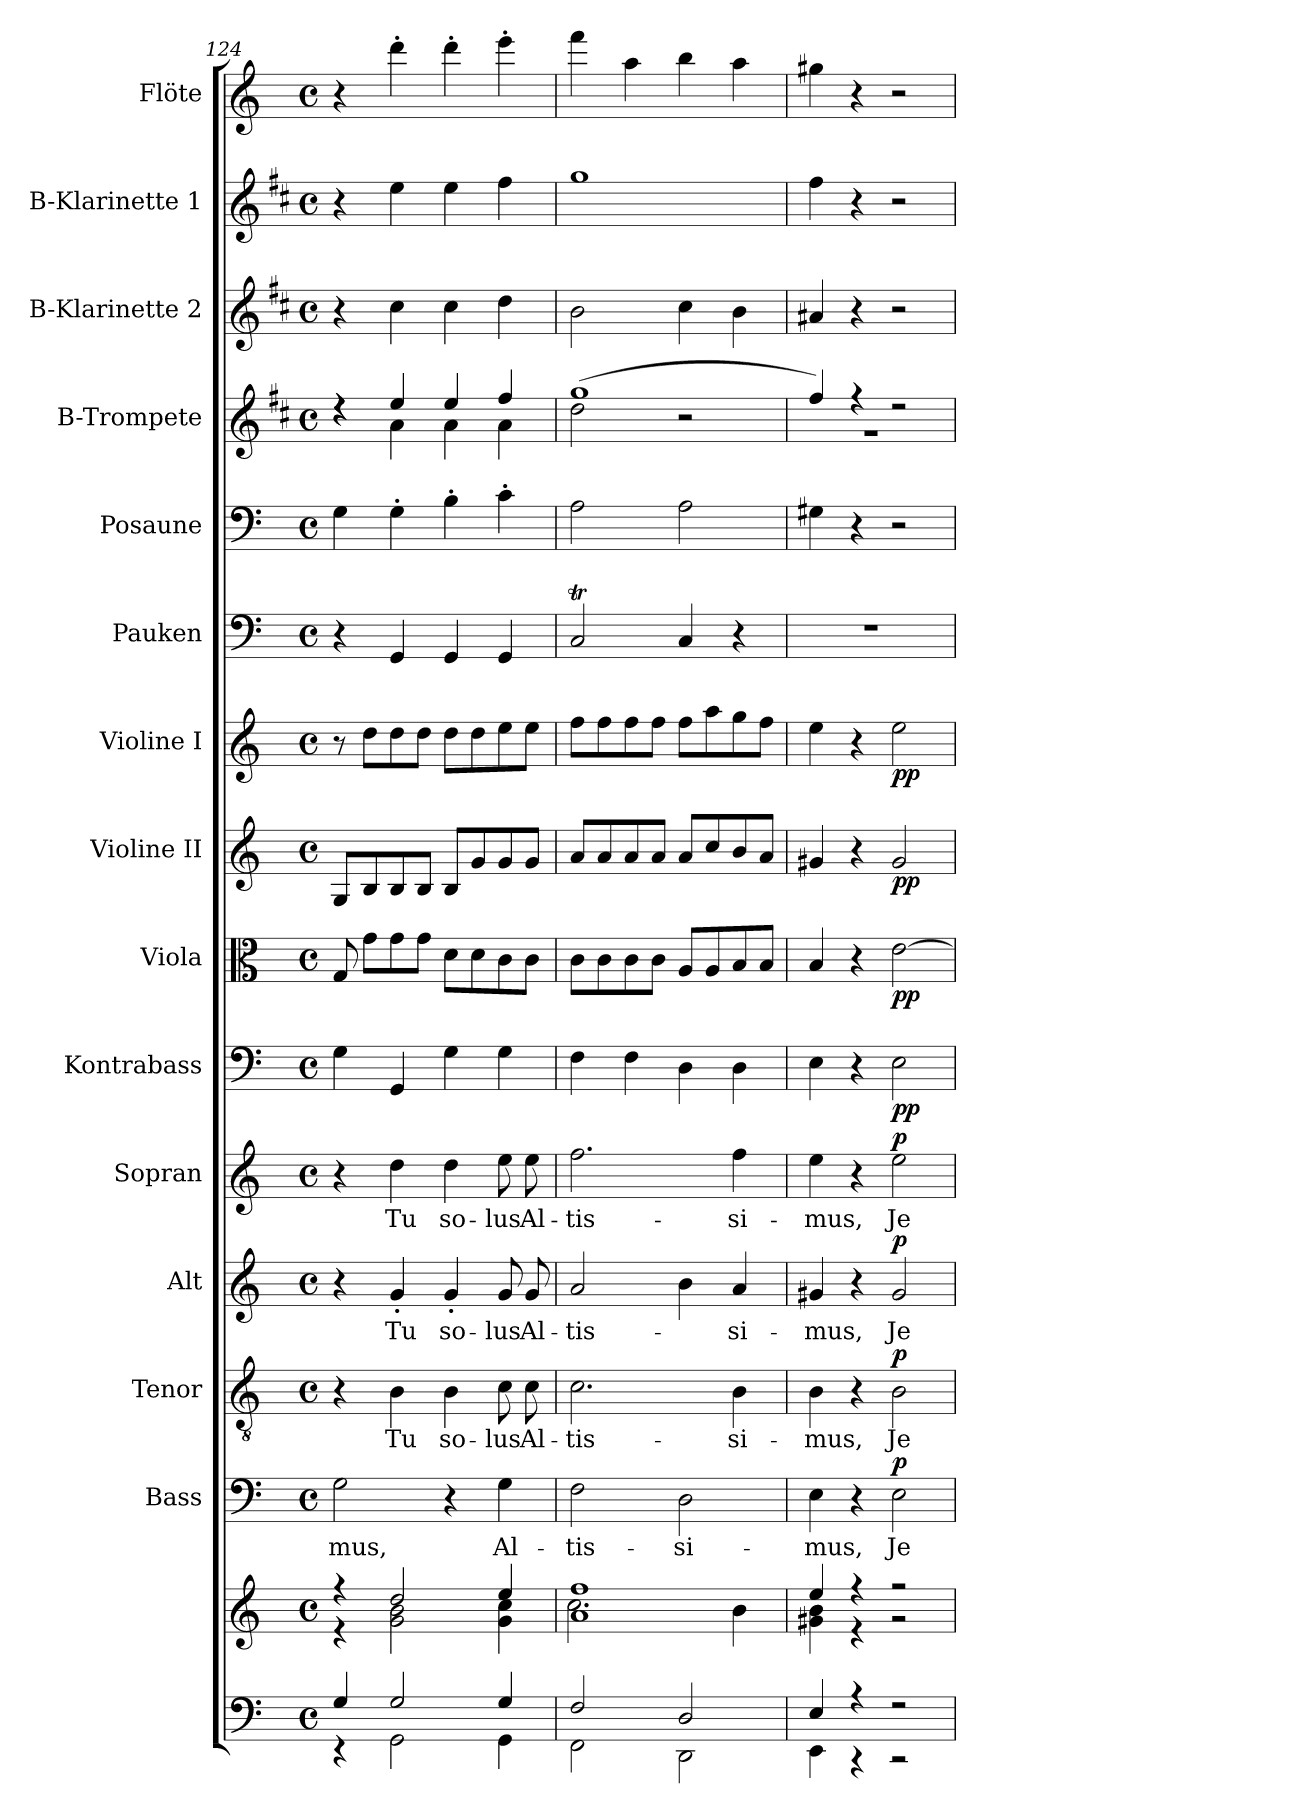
**kern	**kern	**kern	**text	**dynam	**kern	**text	**dynam	**kern	**text	**dynam	**kern	**text	**dynam	**kern	**dynam	**kern	**dynam	**kern	**dynam	**kern	**dynam	**kern	**kern	**kern	**kern	**kern	**kern
*part15	*part15	*part14	*part14	*part14	*part13	*part13	*part13	*part12	*part12	*part12	*part11	*part11	*part11	*part10	*part10	*part9	*part9	*part8	*part8	*part7	*part7	*part6	*part5	*part4	*part3	*part2	*part1
*staff16	*staff15	*staff14	*staff14	*staff14	*staff13	*staff13	*staff13	*staff12	*staff12	*staff12	*staff11	*staff11	*staff11	*staff10	*staff10	*staff9	*staff9	*staff8	*staff8	*staff7	*staff7	*staff6	*staff5	*staff4	*staff3	*staff2	*staff1
*	*	*I"Bass	*	*	*I"Tenor	*	*	*I"Alt	*	*	*I"Sopran	*	*	*I"Kontrabass	*	*I"Viola	*	*I"Violine II	*	*I"Violine I	*	*I"Pauken	*I"Posaune	*I"B-Trompete	*I"B-Klarinette 2	*I"B-Klarinette 1	*I"Flöte
*	*	*I'B.	*	*	*I'T.	*	*	*I'A.	*	*	*I'S.	*	*	*I'Kb.	*	*I'Vla.	*	*I'Vl. II	*	*I'Vl. I	*	*I'Pk.	*I'Pos.	*I'B Trp.	*I'B Kl. 2	*I'B Kl. 1	*I'Fl.
!!LO:PB:g=z
*clefF4	*clefG2	*clefF4	*	*	*clefGv2	*	*	*clefG2	*	*	*clefG2	*	*	*clefF4	*	*clefC3	*	*clefG2	*	*clefG2	*	*clefF4	*clefF4	*clefG2	*clefG2	*clefG2	*clefG2
*	*	*	*	*	*	*	*	*	*	*	*	*	*	*ITrd7c12	*	*	*	*	*	*	*	*	*	*ITrd1c2	*ITrd1c2	*ITrd1c2	*
*k[]	*k[]	*k[]	*	*	*k[]	*	*	*k[]	*	*	*k[]	*	*	*k[]	*	*k[]	*	*k[]	*	*k[]	*	*k[]	*k[]	*k[]	*k[]	*k[]	*k[]
*C:	*C:	*C:	*	*	*C:	*	*	*C:	*	*	*C:	*	*	*C:	*	*C:	*	*C:	*	*C:	*	*C:	*C:	*C:	*C:	*C:	*C:
*M4/4	*M4/4	*M4/4	*	*	*M4/4	*	*	*M4/4	*	*	*M4/4	*	*	*M4/4	*	*M4/4	*	*M4/4	*	*M4/4	*	*M4/4	*M4/4	*M4/4	*M4/4	*M4/4	*M4/4
*met(c)	*met(c)	*met(c)	*	*	*met(c)	*	*	*met(c)	*	*	*met(c)	*	*	*met(c)	*	*met(c)	*	*met(c)	*	*met(c)	*	*met(c)	*met(c)	*met(c)	*met(c)	*met(c)	*met(c)
=124	=124	=124	=124	=124	=124	=124	=124	=124	=124	=124	=124	=124	=124	=124	=124	=124	=124	=124	=124	=124	=124	=124	=124	=124	=124	=124	=124
*^	*^	*	*	*	*	*	*	*	*	*	*	*	*	*	*	*	*	*	*	*	*	*	*	*	*	*	*
!	!	!	!	!	!LO:LY:b	!	!	!	!	!	!	!	!	!	!	!	!	!	!	!	!	!	!	!	!	!	!	!	!
*	*	*	*	*	*	*	*	*	*	*	*	*	*	*	*	*	*	*	*	*	*	*	*	*	*	*^	*	*	*
4G/	4rEE	4r	4r	2G\	-mus,	.	4r	.	.	4r	.	.	4r	.	.	4GG\	.	8G/	.	8G/L	.	8r	.	4r	4G\	4rcc	4rcc	4r	4r	4r
.	.	.	.	.	.	.	.	.	.	.	.	.	.	.	.	.	.	8g\L	.	8B/	.	8dd\L	.	.	.	.	.	.	.	.
!	!	!	!	!	!	!	!	!LO:LY:b	!	!	!LO:LY:b	!	!	!LO:LY:b	!	!	!	!	!	!	!	!	!	!	!	!	!	!	!	!
2G/	2GG\	2dd/	2g\ 2b\	.	.	.	4B\	Tu	.	4g'</	Tu	.	4dd\	Tu	.	4GGG/	.	8g\	.	8B/	.	8dd\	.	4GG/	4G'>\	4dd/	4g\	4b\	4dd\	4ddd'>\
.	.	.	.	.	.	.	.	.	.	.	.	.	.	.	.	.	.	8g\J	.	8B/J	.	8dd\J	.	.	.	.	.	.	.	.
!	!	!	!	!	!	!	!	!LO:LY:b	!	!	!LO:LY:b	!	!	!LO:LY:b	!	!	!	!	!	!	!	!	!	!	!	!	!	!	!	!
.	.	.	.	4r	.	.	4B\	so-	.	4g'</	so-	.	4dd\	so-	.	4GG\	.	8d\L	.	8B/L	.	8dd\L	.	4GG/	4B'>\	4dd/	4g\	4b\	4dd\	4ddd'>\
.	.	.	.	.	.	.	.	.	.	.	.	.	.	.	.	.	.	8d\	.	8g/	.	8dd\	.	.	.	.	.	.	.	.
!	!	!	!	!	!LO:LY:b	!	!	!LO:LY:b	!	!	!LO:LY:b	!	!	!LO:LY:b	!	!	!	!	!	!	!	!	!	!	!	!	!	!	!	!
4G/	4GG\	4ee/	4g\ 4cc\	4G\	Al-	.	8c\	-lus	.	8g/	-lus	.	8ee\	-lus	.	4GG\	.	8c\	.	8g/	.	8ee\	.	4GG/	4c'>\	4ee/	4g\	4cc\	4ee\	4eee'>\
!	!	!	!	!	!	!	!	!LO:LY:b	!	!	!LO:LY:b	!	!	!LO:LY:b	!	!	!	!	!	!	!	!	!	!	!	!	!	!	!	!
.	.	.	.	.	.	.	8c\	Al-	.	8g/	Al-	.	8ee\	Al-	.	.	.	8c\J	.	8g/J	.	8ee\J	.	.	.	.	.	.	.	.
=125	=125	=125	=125	=125	=125	=125	=125	=125	=125	=125	=125	=125	=125	=125	=125	=125	=125	=125	=125	=125	=125	=125	=125	=125	=125	=125	=125	=125	=125	=125
!	!	!	!	!	!LO:LY:b	!	!	!LO:LY:b	!	!	!LO:LY:b	!	!	!LO:LY:b	!	!	!	!	!	!	!	!	!	!	!	!	!	!	!	!
2F/	2FF\	1a 1ff	2.cc\	2F\	-tis-	.	2.c\	-tis-	.	2a/	-tis-	.	2.ff\	-tis-	.	4FF\	.	8c\L	.	8a/L	.	8ff\L	.	2CT/	2A\	(>1ff	2cc\	2a\	1ff	4fff\
.	.	.	.	.	.	.	.	.	.	.	.	.	.	.	.	.	.	8c\	.	8a/	.	8ff\	.	.	.	.	.	.	.	.
.	.	.	.	.	.	.	.	.	.	.	.	.	.	.	.	4FF\	.	8c\	.	8a/	.	8ff\	.	.	.	.	.	.	.	4aa\
.	.	.	.	.	.	.	.	.	.	.	.	.	.	.	.	.	.	8c\J	.	8a/J	.	8ff\J	.	.	.	.	.	.	.	.
!	!	!	!	!	!LO:LY:b	!	!	!	!	!	!	!	!	!	!	!	!	!	!	!	!	!	!	!	!	!	!	!	!	!
2D/	2DD\	.	.	2D\	-si-	.	.	.	.	4b\	.	.	.	.	.	4DD\	.	8A/L	.	8a/L	.	8ff\L	.	4C/	2A\	.	2rcc	4b\	.	4bb\
.	.	.	.	.	.	.	.	.	.	.	.	.	.	.	.	.	.	8A/	.	8cc/	.	8aa\	.	.	.	.	.	.	.	.
!	!	!	!	!	!	!	!	!LO:LY:b	!	!	!LO:LY:b	!	!	!LO:LY:b	!	!	!	!	!	!	!	!	!	!	!	!	!	!	!	!
.	.	.	4b\	.	.	.	4B\	-si-	.	4a/	-si-	.	4ff\	-si-	.	4DD\	.	8B/	.	8b/	.	8gg\	.	4r	.	.	.	4a\	.	4aa\
.	.	.	.	.	.	.	.	.	.	.	.	.	.	.	.	.	.	8B/J	.	8a/J	.	8ff\J	.	.	.	.	.	.	.	.
=126	=126	=126	=126	=126	=126	=126	=126	=126	=126	=126	=126	=126	=126	=126	=126	=126	=126	=126	=126	=126	=126	=126	=126	=126	=126	=126	=126	=126	=126	=126
!	!	!	!	!	!LO:LY:b	!	!	!LO:LY:b	!	!	!LO:LY:b	!	!	!LO:LY:b	!	!	!	!	!	!	!	!	!	!	!	!	!	!	!	!
4E/	4EE\	4ee/	4g#X\ 4b\	4E\	-mus,	.	4B\	-mus,	.	4g#X/	-mus,	.	4ee\	-mus,	.	4EE\	.	4B/	.	4g#X/	.	4ee\	.	1r	4G#X\	4ee/)	1ra	4g#X/	4ee\	4gg#X\
4r	4r	4r	4r	4r	.	.	4r	.	.	4r	.	.	4r	.	.	4r	.	4r	.	4r	.	4r	.	.	4r	4rff	.	4r	4r	4r
!	!	!	!	!	!LO:LY:b	!LO:DY:a	!	!LO:LY:b	!LO:DY:a	!	!LO:LY:b	!LO:DY:a	!	!LO:LY:b	!LO:DY:a	!	!LO:DY:b	!	!LO:DY:b	!	!LO:DY:b	!	!LO:DY:b	!	!	!	!	!	!	!
2r	2r	2r	2r	2E\	Je-	p	2B\	Je-	p	2g#/	Je-	p	2ee\	Je-	p	2EE\	pp	[2e\	pp	2g#/	pp	2ee\	pp	.	2r	2rdd	.	2r	2r	2r
*v	*v	*	*	*	*	*	*	*	*	*	*	*	*	*	*	*	*	*	*	*	*	*	*	*	*	*v	*v	*	*	*
*	*v	*v	*	*	*	*	*	*	*	*	*	*	*	*	*	*	*	*	*	*	*	*	*	*	*	*	*	*
=	=	=	=	=	=	=	=	=	=	=	=	=	=	=	=	=	=	=	=	=	=	=	=	=	=	=	=
*-	*-	*-	*-	*-	*-	*-	*-	*-	*-	*-	*-	*-	*-	*-	*-	*-	*-	*-	*-	*-	*-	*-	*-	*-	*-	*-	*-
